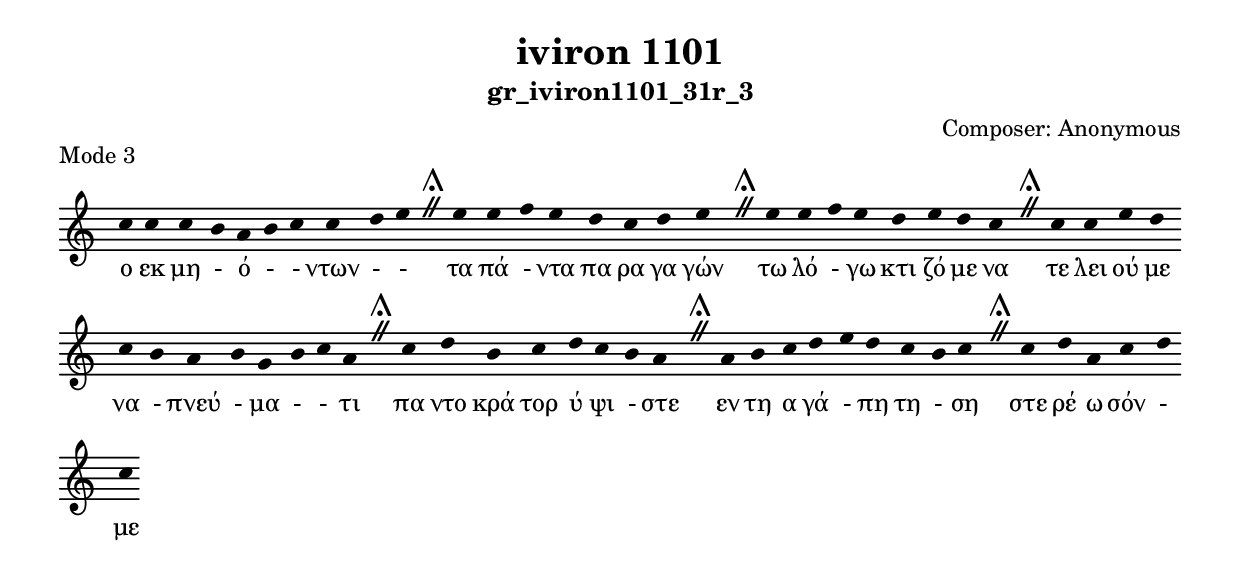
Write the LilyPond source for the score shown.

\include "gregorian.ly"

	\header {
 	  title = "iviron 1101"
	  subtitle = "gr_iviron1101_31r_3"
	  composer = "Composer: Αnonymous"
	  piece = "Mode 3"
	}

	chant = {
	  c''4 c''4 c''4 b'4 a'4 b'4 c''4 c''4 d''4 e''4 \divisioMaior
 e''4 e''4 f''4 e''4 d''4 c''4 d''4 e''4 \divisioMaior
 e''4 e''4 f''4 e''4 d''4 e''4 d''4 c''4 \divisioMaior
 c''4 c''4 e''4 d''4 c''4 b'4 a'4 b'4 g'4 b'4 c''4 a'4 \divisioMaior
 c''4 d''4 b'4 c''4 d''4 c''4 b'4 a'4 \divisioMaior
 a'4 b'4 c''4 d''4 e''4 d''4 c''4 b'4 c''4 \divisioMaior
 c''4 d''4 a'4 c''4 d''4 c''4\finalis
	}

	verba = \lyricmode {ο εκ μη - ό -  - ντων -  - 
τα πά - ντα πα ρα γα γών 
τω λό - γω κτι ζό με να 
τε λει ού με να - πνεύ - μα -  - τι 
πα ντο κρά τορ ύ ψι - στε 
εν τη α γά - πη τη - ση 
στε ρέ ω σόν - με 
	}


	\score {
	  \new Staff <<
	  \new Voice = "melody" \chant
	  \new Lyrics = "one" \lyricsto melody \verba
	  >>
	  \layout {
	    \context {
	      \Staff
	      \remove "Time_signature_engraver"
	      \remove "Bar_engraver"
	    }
	    \context {
	      \Voice
	      \remove "Stem_engraver"
	    }
	  }
	}